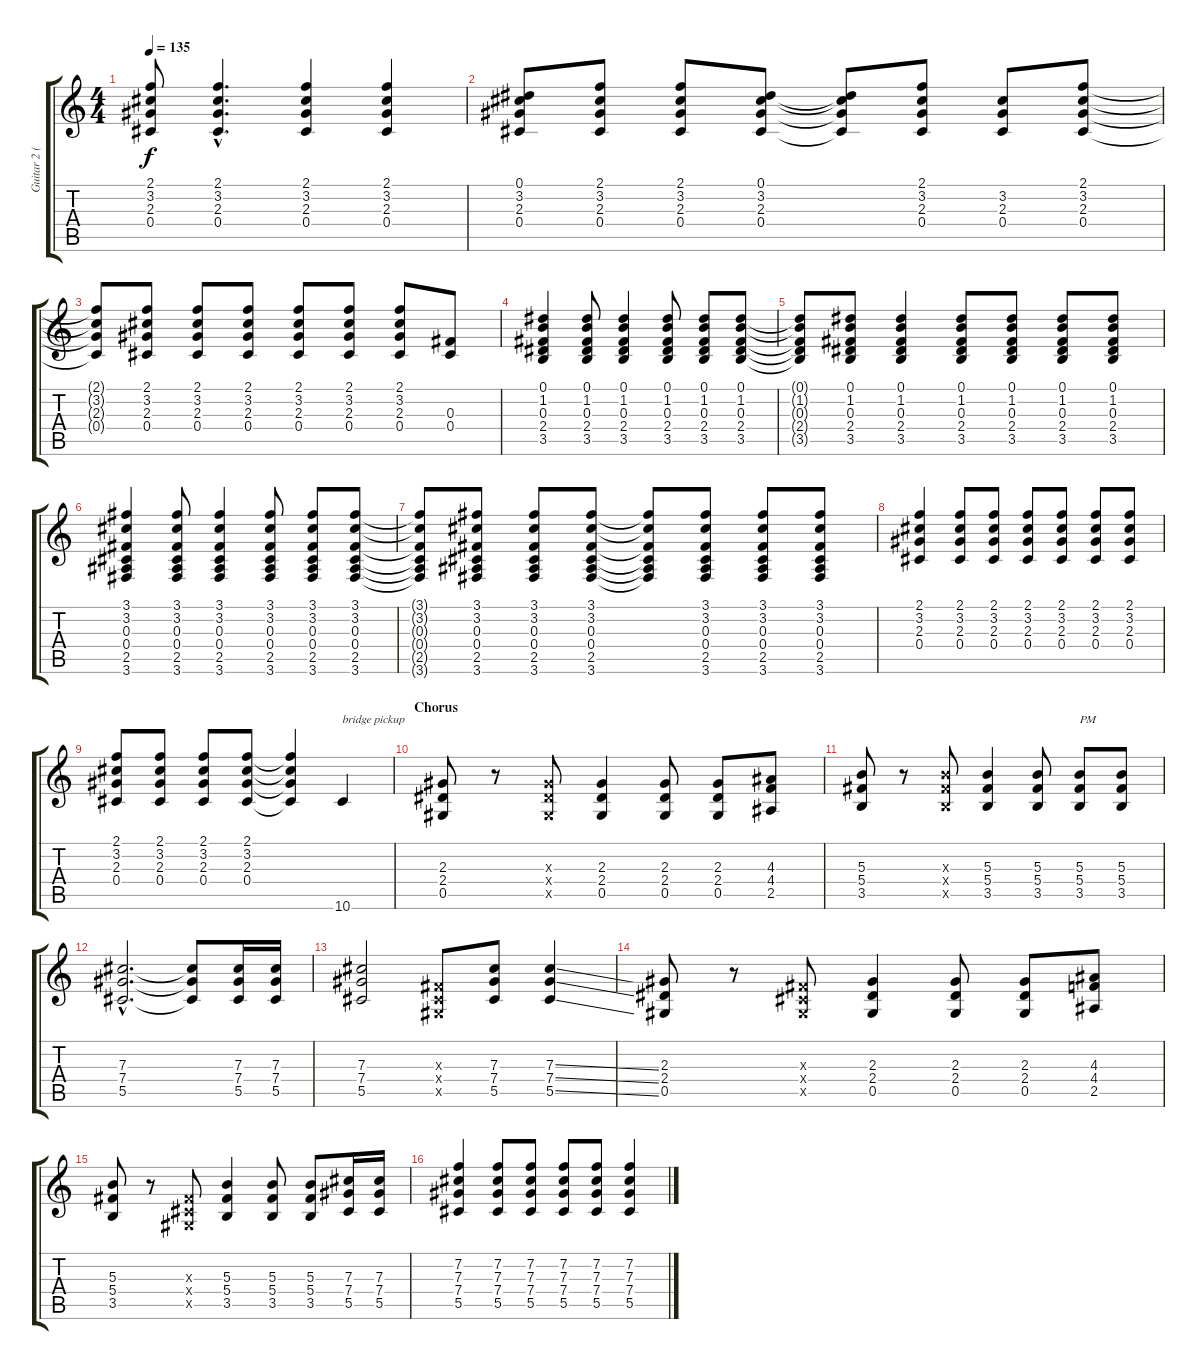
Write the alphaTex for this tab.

\track ("Guitar 2 (Izzy)" "Guitar 2 (") {instrument overdrivenguitar}
\staff {score tabs}
\tuning (Eb4 Bb3 Gb3 Db3 Ab2 Eb2) {hide}
\ts (4 4)
\tempo 135
\clef g2
\ks c
(2.1 3.2 2.3 0.4).8{dy f} (2.1{hac} 3.2{hac} 2.3{hac} 0.4{hac}).4{d} (2.1 3.2 2.3 0.4).4 (2.1 3.2 2.3 0.4).4 |
(0.1 3.2 2.3 0.4).8 (2.1 3.2 2.3 0.4).8 (2.1 3.2 2.3 0.4).8 (0.1 3.2 2.3 0.4).8 (0.1{t} 3.2{t} 2.3{t} 0.4{t}).8 (2.1 3.2 2.3 0.4).8 (3.2 2.3 0.4).8 (2.1 3.2 2.3 0.4).8 |
(2.1{t} 3.2{t} 2.3{t} 0.4{t}).8 (2.1 3.2 2.3 0.4).8 (2.1 3.2 2.3 0.4).8 (2.1 3.2 2.3 0.4).8 (2.1 3.2 2.3 0.4).8 (2.1 3.2 2.3 0.4).8 (2.1 3.2 2.3 0.4).8 (0.3 0.4).8 |
(0.1 1.2 0.3 2.4 3.5).4 (0.1 1.2 0.3 2.4 3.5).8 (0.1 1.2 0.3 2.4 3.5).4 (0.1 1.2 0.3 2.4 3.5).8 (0.1 1.2 0.3 2.4 3.5).8 (0.1 1.2 0.3 2.4 3.5).8 |
(0.1{t} 1.2{t} 0.3{t} 2.4{t} 3.5{t}).8 (0.1 1.2 0.3 2.4 3.5).8 (0.1 1.2 0.3 2.4 3.5).4 (0.1 1.2 0.3 2.4 3.5).8 (0.1 1.2 0.3 2.4 3.5).8 (0.1 1.2 0.3 2.4 3.5).8 (0.1 1.2 0.3 2.4 3.5).8 |
(3.1 3.2 0.3 0.4 2.5 3.6).4 (3.1 3.2 0.3 0.4 2.5 3.6).8 (3.1 3.2 0.3 0.4 2.5 3.6).4 (3.1 3.2 0.3 0.4 2.5 3.6).8 (3.1 3.2 0.3 0.4 2.5 3.6).8 (3.1 3.2 0.3 0.4 2.5 3.6).8 |
(3.1{t} 3.2{t} 0.3{t} 0.4{t} 2.5{t} 3.6{t}).8 (3.1 3.2 0.3 0.4 2.5 3.6).8 (3.1 3.2 0.3 0.4 2.5 3.6).8 (3.1 3.2 0.3 0.4 2.5 3.6).8 (3.1{t} 3.2{t} 0.3{t} 0.4{t} 2.5{t} 3.6{t}).8 (3.1 3.2 0.3 0.4 2.5 3.6).8 (3.1 3.2 0.3 0.4 2.5 3.6).8 (3.1 3.2 0.3 0.4 2.5 3.6).8 |
(2.1 3.2 2.3 0.4).4 (2.1 3.2 2.3 0.4).8 (2.1 3.2 2.3 0.4).8 (2.1 3.2 2.3 0.4).8 (2.1 3.2 2.3 0.4).8 (2.1 3.2 2.3 0.4).8 (2.1 3.2 2.3 0.4).8 |
(2.1 3.2 2.3 0.4).8 (2.1 3.2 2.3 0.4).8 (2.1 3.2 2.3 0.4).8 (2.1 3.2 2.3 0.4).8 (2.1{t} 3.2{t} 2.3{t} 0.4{t}).4 10.6.4{txt "bridge pickup"} |
\section ("" "Chorus")
(2.3 2.4 0.5).8 r.8 (2.3{x} 2.4{x} 0.5{x}).8 (2.3 2.4 0.5).4 (2.3 2.4 0.5).8 (2.3 2.4 0.5).8 (4.3 4.4 2.5).8 |
(5.3 5.4 3.5).8 r.8 (5.3{x} 5.4{x} 3.5{x}).8 (5.3 5.4 3.5).4 (5.3 5.4 3.5).8 (5.3 5.4 3.5).8{txt "PM"} (5.3 5.4 3.5).8 |
(7.3{hac} 7.4{hac} 5.5{hac}).2{d} (7.3{t} 7.4{t} 5.5{t}).8 (7.3 7.4 5.5).16 (7.3 7.4 5.5).16 |
(7.3 7.4 5.5).2 (0.3{x} 0.4{x} 0.5{x}).8 (7.3 7.4 5.5).8 (7.3{ss} 7.4{ss} 5.5{ss}).4 |
(2.3 2.4 0.5).8 r.8 (0.3{x} 0.4{x} 0.5{x}).8 (2.3 2.4 0.5).4 (2.3 2.4 0.5).8 (2.3 2.4 0.5).8 (4.3 4.4 2.5).8 |
(5.3 5.4 3.5).8 r.8 (0.3{x} 0.4{x} 0.5{x}).8 (5.3 5.4 3.5).4 (5.3 5.4 3.5).8 (5.3 5.4 3.5).8 (7.3 7.4 5.5).16 (7.3 7.4 5.5).16 |
(7.2 7.3 7.4 5.5).4 (7.2 7.3 7.4 5.5).8 (7.2 7.3 7.4 5.5).8 (7.2 7.3 7.4 5.5).8 (7.2 7.3 7.4 5.5).8 (7.2 7.3 7.4 5.5).4
